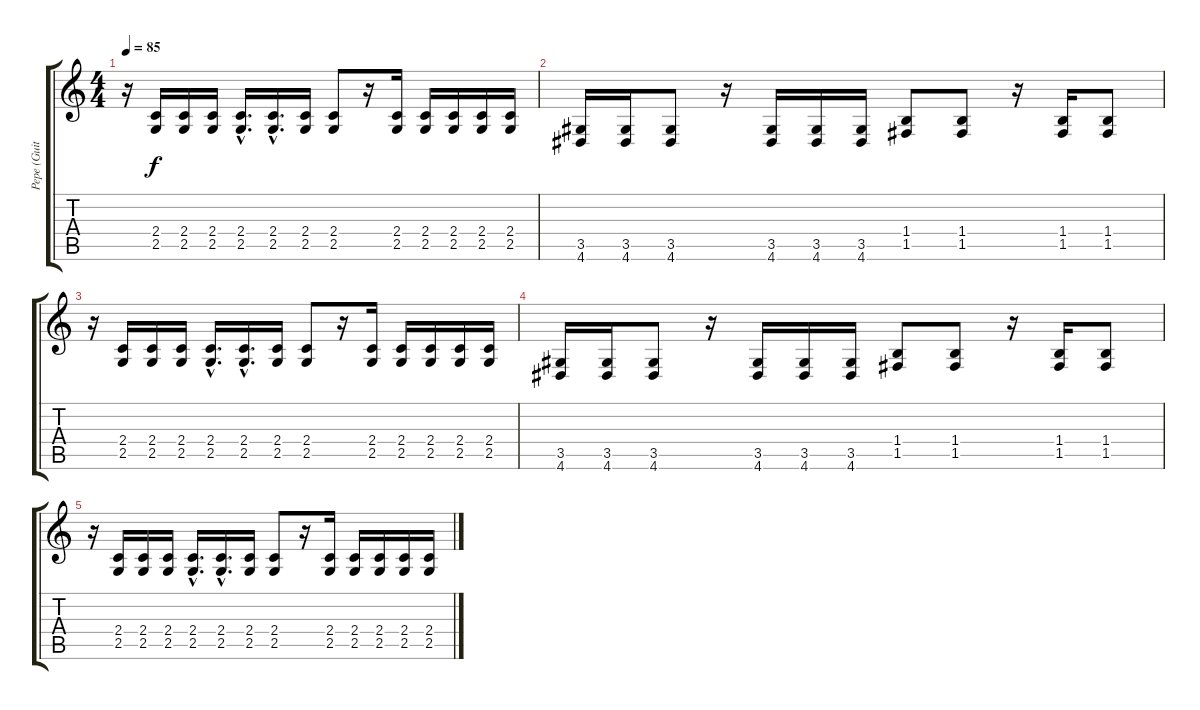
\track ("Pepe (Guitarra)" "Pepe (Guit") {instrument distortionguitar}
\staff {score tabs}
\tuning (C4 G3 Eb3 Bb2 F2 B1) {hide}
\ts (4 4)
\tempo 85
\clef g2
\ks c
r.16{dy f} (2.4 2.5).16 (2.4 2.5).16 (2.4 2.5).16 (2.4{hac} 2.5{hac}).16{d} (2.4{hac} 2.5{hac}).16{d} (2.4 2.5).16 (2.4 2.5).8 r.16 (2.4 2.5).16 (2.4 2.5).16 (2.4 2.5).16 (2.4 2.5).16 (2.4 2.5).16 |
(3.5 4.6).16 (3.5 4.6).16 (3.5 4.6).8 r.16 (3.5 4.6).16 (3.5 4.6).16 (3.5 4.6).16 (1.4 1.5).8 (1.4 1.5).8 r.16 (1.4 1.5).16 (1.4 1.5).8 |
r.16 (2.4 2.5).16 (2.4 2.5).16 (2.4 2.5).16 (2.4{hac} 2.5{hac}).16{d} (2.4{hac} 2.5{hac}).16{d} (2.4 2.5).16 (2.4 2.5).8 r.16 (2.4 2.5).16 (2.4 2.5).16 (2.4 2.5).16 (2.4 2.5).16 (2.4 2.5).16 |
(3.5 4.6).16 (3.5 4.6).16 (3.5 4.6).8 r.16 (3.5 4.6).16 (3.5 4.6).16 (3.5 4.6).16 (1.4 1.5).8 (1.4 1.5).8 r.16 (1.4 1.5).16 (1.4 1.5).8 |
r.16 (2.4 2.5).16 (2.4 2.5).16 (2.4 2.5).16 (2.4{hac} 2.5{hac}).16{d} (2.4{hac} 2.5{hac}).16{d} (2.4 2.5).16 (2.4 2.5).8 r.16 (2.4 2.5).16 (2.4 2.5).16 (2.4 2.5).16 (2.4 2.5).16 (2.4 2.5).16
